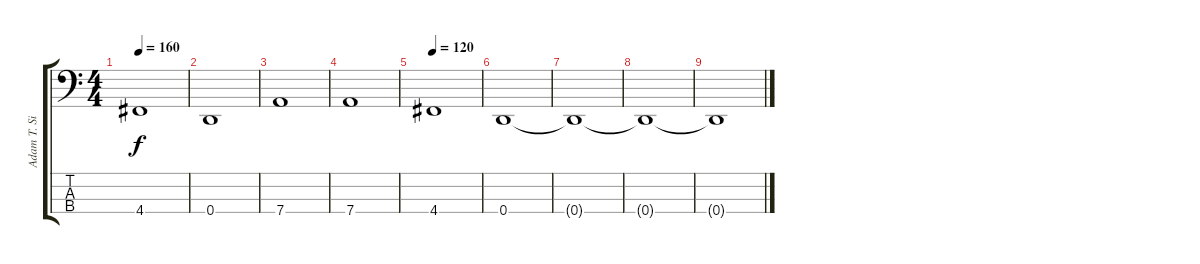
\track ("Adam T. Siska (Bass)" "Adam T. Si") {instrument electricbasspick}
\staff {score tabs}
\tuning (G2 D2 A1 D1) {hide}
\ts (4 4)
\tempo 160
\clef f4
\ks c
4.4.1{dy f} |
0.4.1 |
7.4.1 |
7.4.1 |
\tempo 120
4.4.1 |
0.4.1 |
0.4{t}.1 |
0.4{t}.1 |
0.4{t}.1
